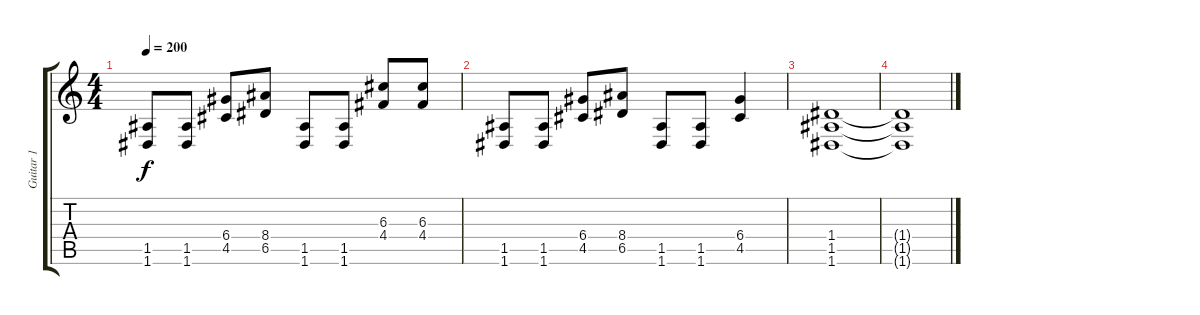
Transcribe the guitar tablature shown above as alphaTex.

\track ("Guitar 1" "Guitar 1") {instrument distortionguitar}
\staff {score tabs}
\tuning (E4 B3 G3 D3 A2 D2) {hide}
\ts (4 4)
\tempo 200
\clef g2
\ks c
(1.5 1.6).8{dy f} (1.5 1.6).8 (6.4 4.5).8 (8.4 6.5).8 (1.5 1.6).8 (1.5 1.6).8 (6.3 4.4).8 (6.3 4.4).8 |
(1.5 1.6).8 (1.5 1.6).8 (6.4 4.5).8 (8.4 6.5).8 (1.5 1.6).8 (1.5 1.6).8 (6.4 4.5).4 |
(1.4 1.5 1.6).1 |
(1.4{t} 1.5{t} 1.6{t}).1
